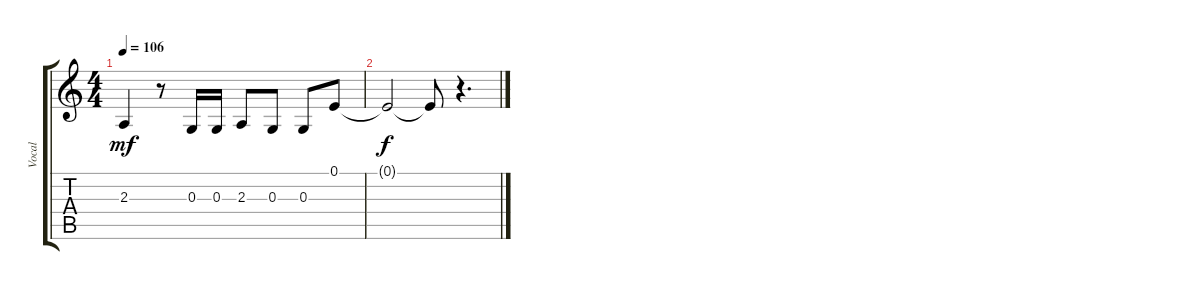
\track ("Vocal" "Vocal") {instrument lead6voice}
\staff {score tabs}
\tuning (E4 B3 G3 D3 A2 E2) {hide}
\ts (4 4)
\tempo 106
\clef g2
\ks c
2.3.4{dy mf} r.8 0.3.16 0.3.16 2.3.8 0.3.8 0.3.8 0.1.8 |
0.1{t}.2{dy f} 0.1{t}.8 r.4{d}
